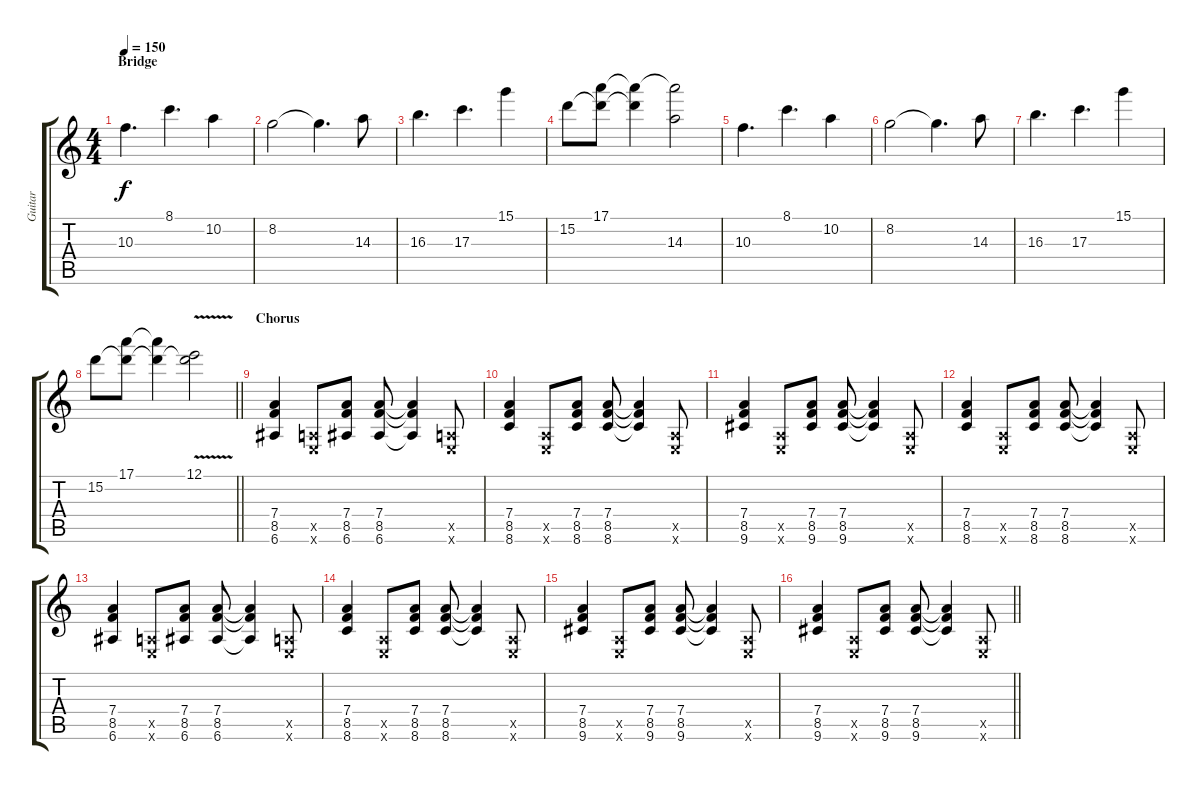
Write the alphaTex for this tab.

\track ("Guitar" "Guitar") {instrument overdrivenguitar}
\staff {score tabs}
\tuning (E4 B3 G3 D3 A2 E2) {hide}
\ts (4 4)
\section ("" "Bridge")
\tempo 150
\clef g2
\ks c
10.3.4{d dy f instrument vibraphone} 8.1.4{d} 10.2.4 |
8.2.2 8.2{t}.4{d} 14.3.8 |
16.3.4{d} 17.3.4{d} 15.1.4 |
15.2.8 (17.1 15.2{t}).8 (17.1{t} 15.2{t}).4 (17.1{t} 14.3).2 |
10.3.4{d} 8.1.4{d} 10.2.4 |
8.2.2 8.2{t}.4{d} 14.3.8 |
16.3.4{d} 17.3.4{d} 15.1.4 |
\barLineRight lightlight
15.2.8 (17.1 15.2{t}).8 (17.1{t} 15.2{t}).4 (12.1{v} 15.2{t}).2 |
\section ("" "Chorus")
(7.4 8.5 6.6).4{instrument overdrivenguitar} (0.5{x} 0.6{x}).8 (7.4 8.5 6.6).8 (7.4 8.5 6.6).8 (7.4{t} 8.5{t} 6.6{t}).4 (0.5{x} 0.6{x}).8 |
(7.4 8.5 8.6).4 (0.5{x} 0.6{x}).8 (7.4 8.5 8.6).8 (7.4 8.5 8.6).8 (7.4{t} 8.5{t} 8.6{t}).4 (0.5{x} 0.6{x}).8 |
(7.4 8.5 9.6).4 (0.5{x} 0.6{x}).8 (7.4 8.5 9.6).8 (7.4 8.5 9.6).8 (7.4{t} 8.5{t} 9.6{t}).4 (0.5{x} 0.6{x}).8 |
(7.4 8.5 8.6).4 (0.5{x} 0.6{x}).8 (7.4 8.5 8.6).8 (7.4 8.5 8.6).8 (7.4{t} 8.5{t} 8.6{t}).4 (0.5{x} 0.6{x}).8 |
(7.4 8.5 6.6).4 (0.5{x} 0.6{x}).8 (7.4 8.5 6.6).8 (7.4 8.5 6.6).8 (7.4{t} 8.5{t} 6.6{t}).4 (0.5{x} 0.6{x}).8 |
(7.4 8.5 8.6).4 (0.5{x} 0.6{x}).8 (7.4 8.5 8.6).8 (7.4 8.5 8.6).8 (7.4{t} 8.5{t} 8.6{t}).4 (0.5{x} 0.6{x}).8 |
(7.4 8.5 9.6).4 (0.5{x} 0.6{x}).8 (7.4 8.5 9.6).8 (7.4 8.5 9.6).8 (7.4{t} 8.5{t} 9.6{t}).4 (0.5{x} 0.6{x}).8 |
\barLineRight lightlight
(7.4 8.5 9.6).4 (0.5{x} 0.6{x}).8 (7.4 8.5 9.6).8 (7.4 8.5 9.6).8 (7.4{t} 8.5{t} 9.6{t}).4 (0.5{x} 0.6{x}).8
